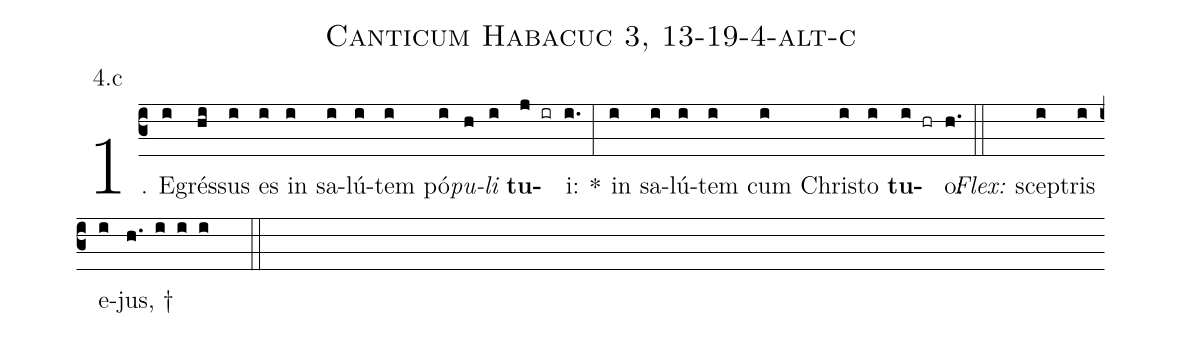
name: Canticum Habacuc 3, 13-19-4-alt-c;
annotation: 4.c;
%%
(c3)1. E(i)grés(hi)sus(i) es(i) in(i) sa(i)lú(i)tem(i) pó(i)<i>pu</i>(h)<i>li</i>(i) <b>tu</b>(j ir)i:(i.) *(:) in(i) sa(i)lú(i)tem(i) cum(i) Chris(i)to(i) <b>tu</b>(i hr)o:(h.) (::)
<i>Flex:</i>()  scep(i)tris(i) e(i)jus, †(h. i i i  ::)
